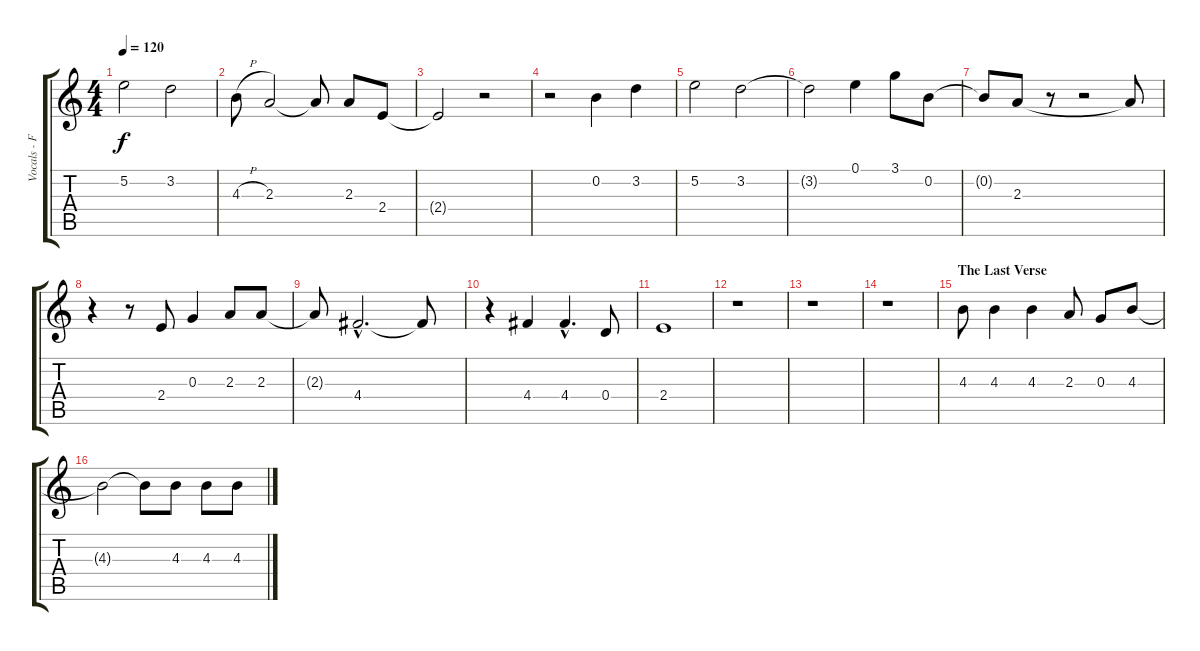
\track ("Vocals - FRED" "Vocals - F") {instrument contrabass}
\staff {score tabs}
\tuning (E4 B3 G3 D3 A2 E2) {hide}
\ts (4 4)
\tempo 120
\clef g2
\ks c
5.2.2{dy f} 3.2.2 |
4.3{h}.8 2.3.2 2.3{t}.8 2.3.8 2.4.8 |
2.4{t}.2 r.2 |
r.2 0.2.4 3.2.4 |
5.2.2 3.2.2 |
3.2{t}.2 0.1.4 3.1.8 0.2.8 |
0.2{t}.8 2.3.8 r.8 r.2 2.3{t}.8 |
r.4 r.8 2.4.8 0.3.4 2.3.8 2.3.8 |
2.3{t}.8 4.4{hac}.2{d} 4.4{t}.8 |
r.4 4.4.4 4.4{hac}.4{d} 0.4.8 |
2.4.1 |
r.1 |
r.1 |
r.1 |
\section ("" "The Last Verse")
4.3.8 4.3.4 4.3.4 2.3.8 0.3.8 4.3.8 |
4.3{t}.2 4.3{t}.8 4.3.8 4.3.8 4.3.8
